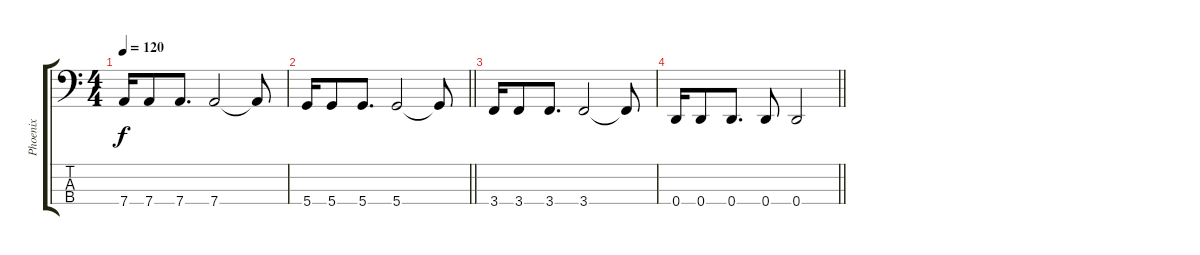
\track ("Phoenix" "Phoenix") {instrument electricbassfinger}
\staff {score tabs}
\tuning (G2 D2 A1 D1) {hide}
\ts (4 4)
\tempo 120
\clef f4
\ks c
7.4.16{dy f} 7.4.8 7.4.8{d} 7.4.2 7.4{t}.8 |
\barLineRight lightlight
5.4.16 5.4.8 5.4.8{d} 5.4.2 5.4{t}.8 |
3.4.16 3.4.8 3.4.8{d} 3.4.2 3.4{t}.8 |
\barLineRight lightlight
0.4.16 0.4.8 0.4.8{d} 0.4.8 0.4.2
